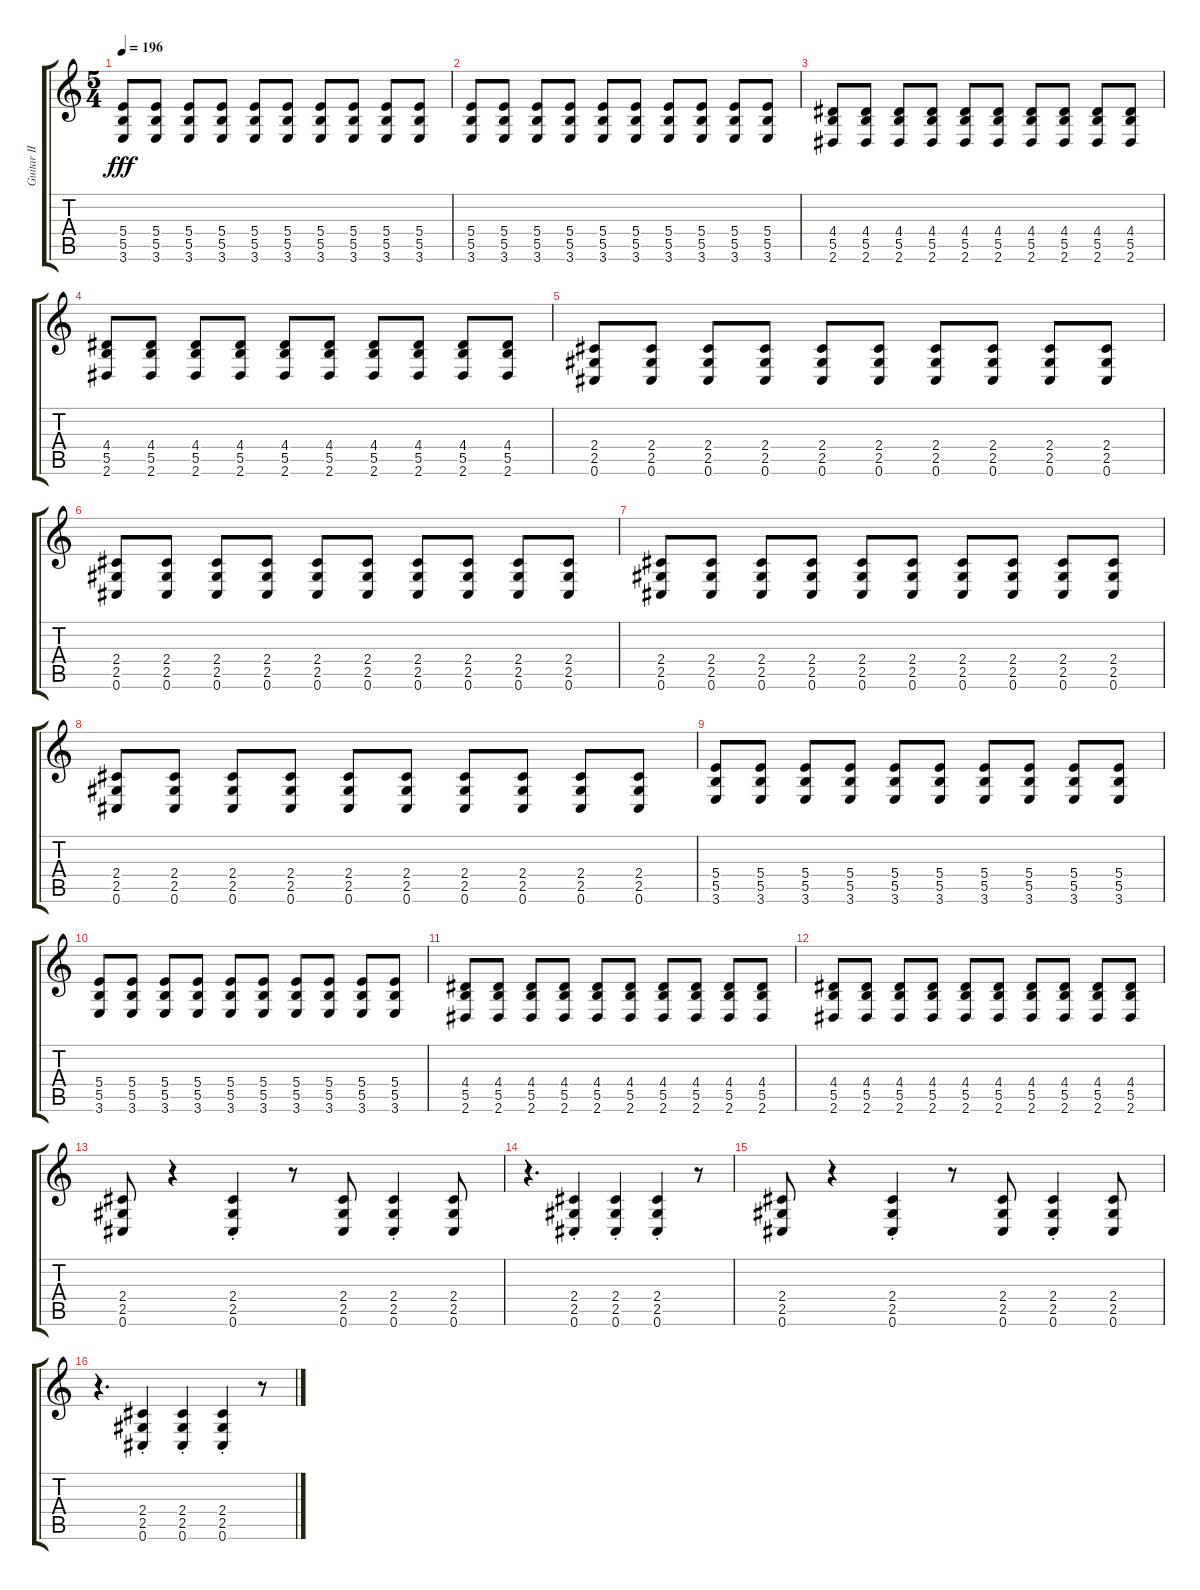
\track ("Guitar II" "Guitar II") {instrument distortionguitar}
\staff {score tabs}
\tuning (Db4 Ab3 E3 B2 Gb2 Db2) {hide}
\ts (5 4)
\tempo 196
\clef g2
\ks c
(5.4 5.5 3.6).8{dy fff} (5.4 5.5 3.6).8 (5.4 5.5 3.6).8 (5.4 5.5 3.6).8 (5.4 5.5 3.6).8 (5.4 5.5 3.6).8 (5.4 5.5 3.6).8 (5.4 5.5 3.6).8 (5.4 5.5 3.6).8 (5.4 5.5 3.6).8 |
(5.4 5.5 3.6).8 (5.4 5.5 3.6).8 (5.4 5.5 3.6).8 (5.4 5.5 3.6).8 (5.4 5.5 3.6).8 (5.4 5.5 3.6).8 (5.4 5.5 3.6).8 (5.4 5.5 3.6).8 (5.4 5.5 3.6).8 (5.4 5.5 3.6).8 |
(4.4 5.5 2.6).8 (4.4 5.5 2.6).8 (4.4 5.5 2.6).8 (4.4 5.5 2.6).8 (4.4 5.5 2.6).8 (4.4 5.5 2.6).8 (4.4 5.5 2.6).8 (4.4 5.5 2.6).8 (4.4 5.5 2.6).8 (4.4 5.5 2.6).8 |
(4.4 5.5 2.6).8 (4.4 5.5 2.6).8 (4.4 5.5 2.6).8 (4.4 5.5 2.6).8 (4.4 5.5 2.6).8 (4.4 5.5 2.6).8 (4.4 5.5 2.6).8 (4.4 5.5 2.6).8 (4.4 5.5 2.6).8 (4.4 5.5 2.6).8 |
(2.4 2.5 0.6).8 (2.4 2.5 0.6).8 (2.4 2.5 0.6).8 (2.4 2.5 0.6).8 (2.4 2.5 0.6).8 (2.4 2.5 0.6).8 (2.4 2.5 0.6).8 (2.4 2.5 0.6).8 (2.4 2.5 0.6).8 (2.4 2.5 0.6).8 |
(2.4 2.5 0.6).8 (2.4 2.5 0.6).8 (2.4 2.5 0.6).8 (2.4 2.5 0.6).8 (2.4 2.5 0.6).8 (2.4 2.5 0.6).8 (2.4 2.5 0.6).8 (2.4 2.5 0.6).8 (2.4 2.5 0.6).8 (2.4 2.5 0.6).8 |
(2.4 2.5 0.6).8 (2.4 2.5 0.6).8 (2.4 2.5 0.6).8 (2.4 2.5 0.6).8 (2.4 2.5 0.6).8 (2.4 2.5 0.6).8 (2.4 2.5 0.6).8 (2.4 2.5 0.6).8 (2.4 2.5 0.6).8 (2.4 2.5 0.6).8 |
(2.4 2.5 0.6).8 (2.4 2.5 0.6).8 (2.4 2.5 0.6).8 (2.4 2.5 0.6).8 (2.4 2.5 0.6).8 (2.4 2.5 0.6).8 (2.4 2.5 0.6).8 (2.4 2.5 0.6).8 (2.4 2.5 0.6).8 (2.4 2.5 0.6).8 |
(5.4 5.5 3.6).8 (5.4 5.5 3.6).8 (5.4 5.5 3.6).8 (5.4 5.5 3.6).8 (5.4 5.5 3.6).8 (5.4 5.5 3.6).8 (5.4 5.5 3.6).8 (5.4 5.5 3.6).8 (5.4 5.5 3.6).8 (5.4 5.5 3.6).8 |
(5.4 5.5 3.6).8 (5.4 5.5 3.6).8 (5.4 5.5 3.6).8 (5.4 5.5 3.6).8 (5.4 5.5 3.6).8 (5.4 5.5 3.6).8 (5.4 5.5 3.6).8 (5.4 5.5 3.6).8 (5.4 5.5 3.6).8 (5.4 5.5 3.6).8 |
(4.4 5.5 2.6).8 (4.4 5.5 2.6).8 (4.4 5.5 2.6).8 (4.4 5.5 2.6).8 (4.4 5.5 2.6).8 (4.4 5.5 2.6).8 (4.4 5.5 2.6).8 (4.4 5.5 2.6).8 (4.4 5.5 2.6).8 (4.4 5.5 2.6).8 |
(4.4 5.5 2.6).8 (4.4 5.5 2.6).8 (4.4 5.5 2.6).8 (4.4 5.5 2.6).8 (4.4 5.5 2.6).8 (4.4 5.5 2.6).8 (4.4 5.5 2.6).8 (4.4 5.5 2.6).8 (4.4 5.5 2.6).8 (4.4 5.5 2.6).8 |
(2.4 2.5 0.6).8 r.4 (2.4{st} 2.5{st} 0.6{st}).4 r.8 (2.4 2.5 0.6).8 (2.4{st} 2.5{st} 0.6{st}).4 (2.4 2.5 0.6).8 |
r.4{d} (2.4{st} 2.5{st} 0.6{st}).4 (2.4{st} 2.5{st} 0.6{st}).4 (2.4{st} 2.5{st} 0.6{st}).4 r.8 |
(2.4 2.5 0.6).8 r.4 (2.4{st} 2.5{st} 0.6{st}).4 r.8 (2.4 2.5 0.6).8 (2.4{st} 2.5{st} 0.6{st}).4 (2.4 2.5 0.6).8 |
r.4{d} (2.4{st} 2.5{st} 0.6{st}).4 (2.4{st} 2.5{st} 0.6{st}).4 (2.4{st} 2.5{st} 0.6{st}).4 r.8
